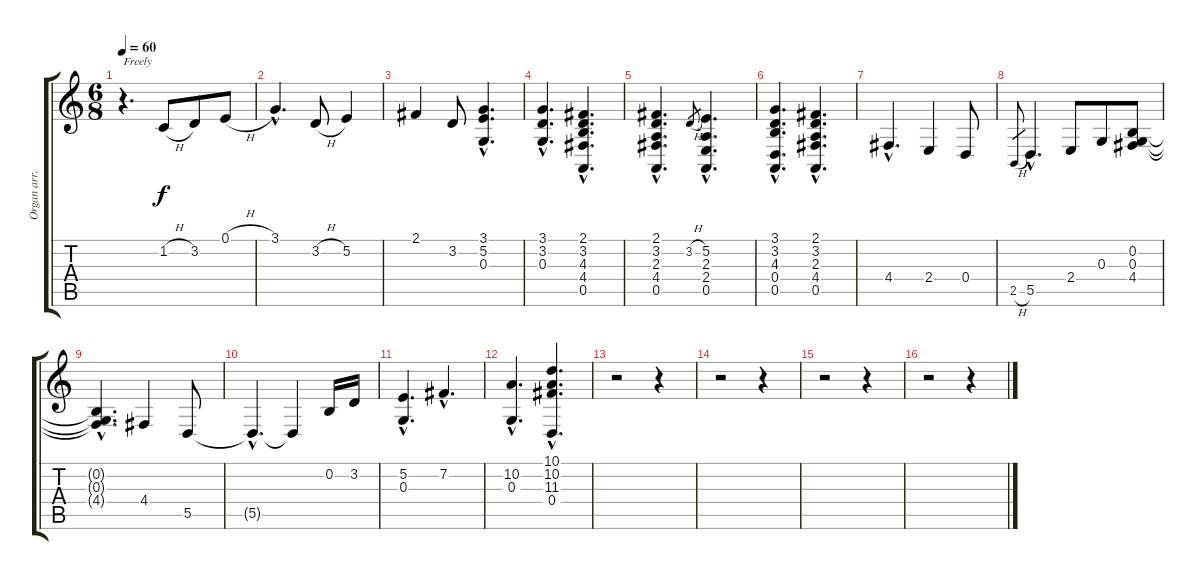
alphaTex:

\track ("Organ arr. for Gtr." "Organ arr.") {instrument reedorgan}
\staff {score tabs}
\tuning (E4 B3 G3 D3 A2 E2) {hide}
\ts (6 8)
\tempo 60
\clef g2
\ks c
r.4{d txt "Freely" dy f instrument reedorgan} 1.2{h}.8 3.2.8 0.1{h}.8 |
3.1{hac}.4{d} 3.2{h}.8 5.2.4 |
2.1.4 3.2.8 (3.1{hac} 5.2{hac} 0.3{hac}).4{d} |
(3.1{hac} 3.2{hac} 0.3{hac}).4{d} (2.1{hac} 3.2{hac} 4.3{hac} 4.4{hac} 0.5{hac}).4{d} |
(2.1{hac} 3.2{hac} 2.3{hac} 4.4{hac} 0.5{hac}).4{d} 3.2{h}.8{gr} (5.2{hac} 2.3{hac} 2.4{hac} 0.5{hac}).4{d} |
(3.1{hac} 3.2{hac} 4.3{hac} 0.4{hac} 0.5{hac}).4{d} (2.1{hac} 3.2{hac} 2.3{hac} 4.4{hac} 0.5{hac}).4{d} |
4.4{hac}.4{d} 2.4.4 0.4.8 |
2.5{h}.8{gr} 5.5{hac}.4{d} 2.4.8 0.3.8 (0.2 0.3 4.4).8 |
(0.2{hac t} 0.3{hac t} 4.4{hac t}).4{d} 4.4.4 5.5.8 |
5.5{hac t}.4{d} 5.5{t}.4 0.2.16 3.2.16 |
(5.2{hac} 0.3{hac}).4{d} 7.2{hac}.4{d} |
(10.2{hac} 0.3{hac}).4{d} (10.1{hac} 10.2{hac} 11.3{hac} 0.4{hac}).4{d} |
r.2 r.4 |
r.2 r.4 |
r.2 r.4 |
r.2 r.4
